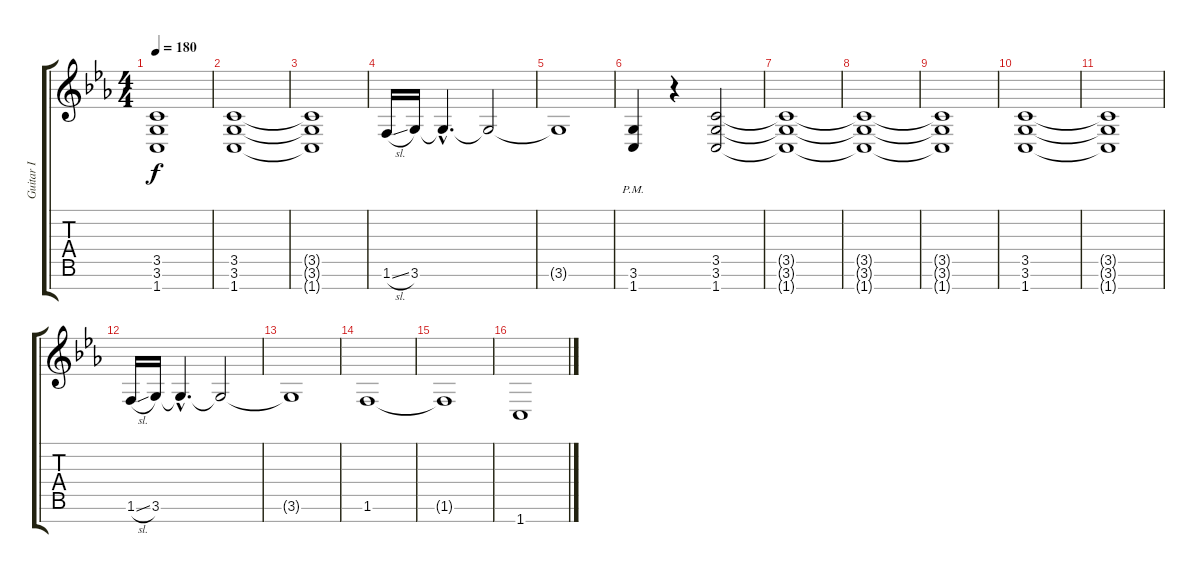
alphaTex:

\track ("Guitar I" "Guitar I") {instrument distortionguitar}
\staff {score tabs}
\tuning (E4 B3 G3 D3 A2 E2 B1) {hide}
\ts (4 4)
\tempo 180
\clef g2
\ks eb
(3.5{t} 3.6{t} 1.7{t}).1{dy f} |
(3.5 3.6 1.7).1 |
(3.5{t} 3.6{t} 1.7{t}).1 |
1.6{sl}.16 3.6.16 3.6{hac t}.4{d} 3.6{t}.2 |
3.6{t}.1 |
(3.6{pm} 1.7{pm}).4 r.4 (3.5 3.6 1.7).2 |
(3.5{t} 3.6{t} 1.7{t}).1 |
(3.5{t} 3.6{t} 1.7{t}).1 |
(3.5{t} 3.6{t} 1.7{t}).1 |
(3.5 3.6 1.7).1 |
(3.5{t} 3.6{t} 1.7{t}).1 |
1.6{sl}.16 3.6.16 3.6{hac t}.4{d} 3.6{t}.2 |
3.6{t}.1 |
1.6.1 |
1.6{t}.1 |
1.7.1
